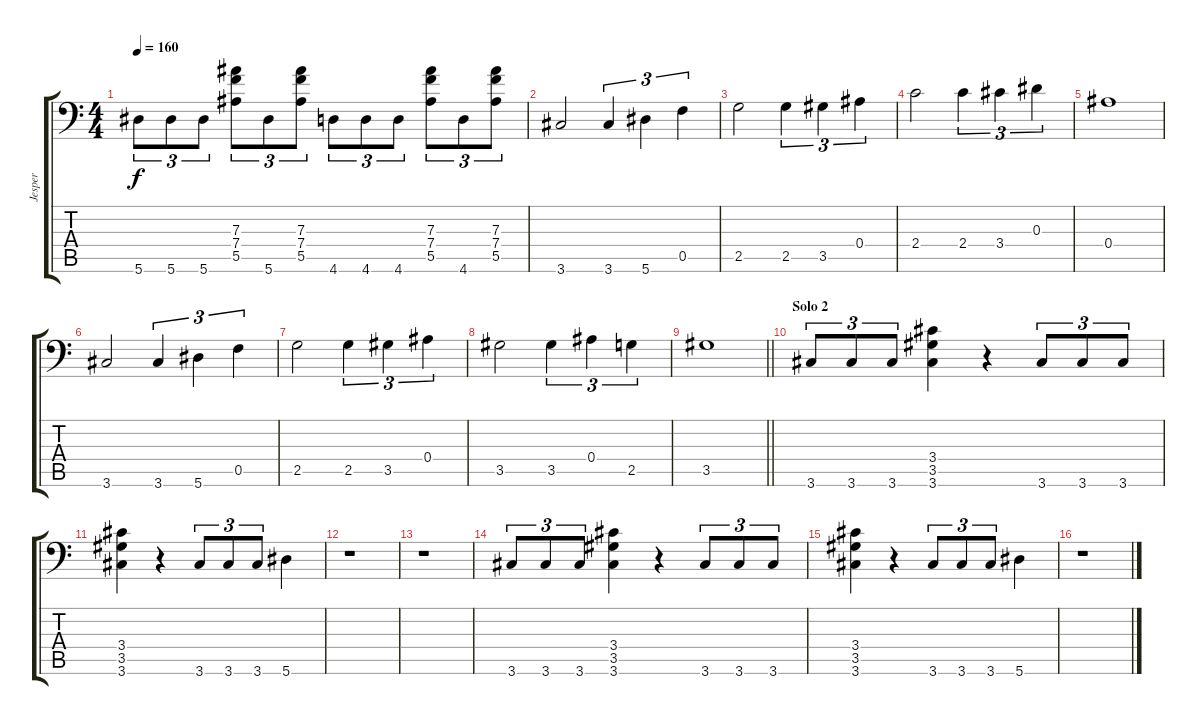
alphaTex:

\track ("Jesper" "Jesper") {instrument distortionguitar}
\staff {score tabs}
\tuning (C4 G3 Eb3 Bb2 F2 Bb1) {hide}
\ts (4 4)
\tempo 160
\clef f4
\ks c
5.6.8{tu (3 2) dy f} 5.6.8{tu (3 2)} 5.6.8{tu (3 2)} (7.3 7.4 5.5).8{tu (3 2)} 5.6.8{tu (3 2)} (7.3 7.4 5.5).8{tu (3 2)} 4.6.8{tu (3 2)} 4.6.8{tu (3 2)} 4.6.8{tu (3 2)} (7.3 7.4 5.5).8{tu (3 2)} 4.6.8{tu (3 2)} (7.3 7.4 5.5).8{tu (3 2)} |
3.6.2 3.6.4{tu (3 2)} 5.6.4{tu (3 2)} 0.5.4{tu (3 2)} |
2.5.2 2.5.4{tu (3 2)} 3.5.4{tu (3 2)} 0.4.4{tu (3 2)} |
2.4.2 2.4.4{tu (3 2)} 3.4.4{tu (3 2)} 0.3.4{tu (3 2)} |
0.4.1 |
3.6.2 3.6.4{tu (3 2)} 5.6.4{tu (3 2)} 0.5.4{tu (3 2)} |
2.5.2 2.5.4{tu (3 2)} 3.5.4{tu (3 2)} 0.4.4{tu (3 2)} |
3.5.2 3.5.4{tu (3 2)} 0.4.4{tu (3 2)} 2.5.4{tu (3 2)} |
\barLineRight lightlight
3.5.1 |
\section ("" "Solo 2")
3.6.8{tu (3 2)} 3.6.8{tu (3 2)} 3.6.8{tu (3 2)} (3.4 3.5 3.6).4 r.4 3.6.8{tu (3 2)} 3.6.8{tu (3 2)} 3.6.8{tu (3 2)} |
(3.4 3.5 3.6).4 r.4 3.6.8{tu (3 2)} 3.6.8{tu (3 2)} 3.6.8{tu (3 2)} 5.6.4 |
r.1 |
r.1 |
3.6.8{tu (3 2)} 3.6.8{tu (3 2)} 3.6.8{tu (3 2)} (3.4 3.5 3.6).4 r.4 3.6.8{tu (3 2)} 3.6.8{tu (3 2)} 3.6.8{tu (3 2)} |
(3.4 3.5 3.6).4 r.4 3.6.8{tu (3 2)} 3.6.8{tu (3 2)} 3.6.8{tu (3 2)} 5.6.4 |
r.1
